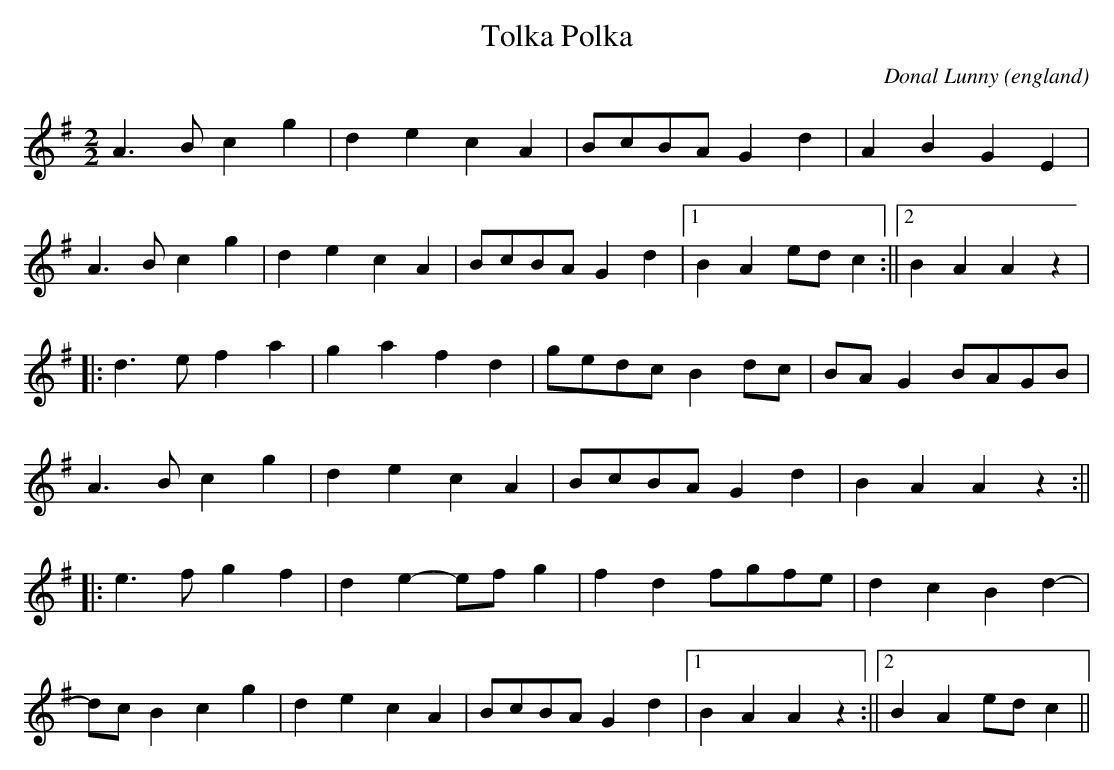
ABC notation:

X:1
T:Tolka Polka
O:england
M:2/2
L:1/8
C:Donal Lunny
K:ADor
A3B c2g2|d2e2 c2A2|BcBA G2d2|A2B2 G2E2|
A3B c2g2|d2e2 c2A2|BcBA G2d2|1 B2A2 edc2:||2 B2A2 A2z2|
||:d3e f2a2|g2a2 f2d2|gedc B2dc|BAG2 BAGB|
A3B c2g2|d2e2 c2A2|BcBA G2d2|B2A2 A2z2:||
||:e3f g2f2|d2e2-efg2|f2d2 fgfe|d2c2 B2d2-|
dcB2 c2g2|d2e2 c2A2|BcBA G2d2|1 B2A2 A2z2:||2 B2A2 edc2||
